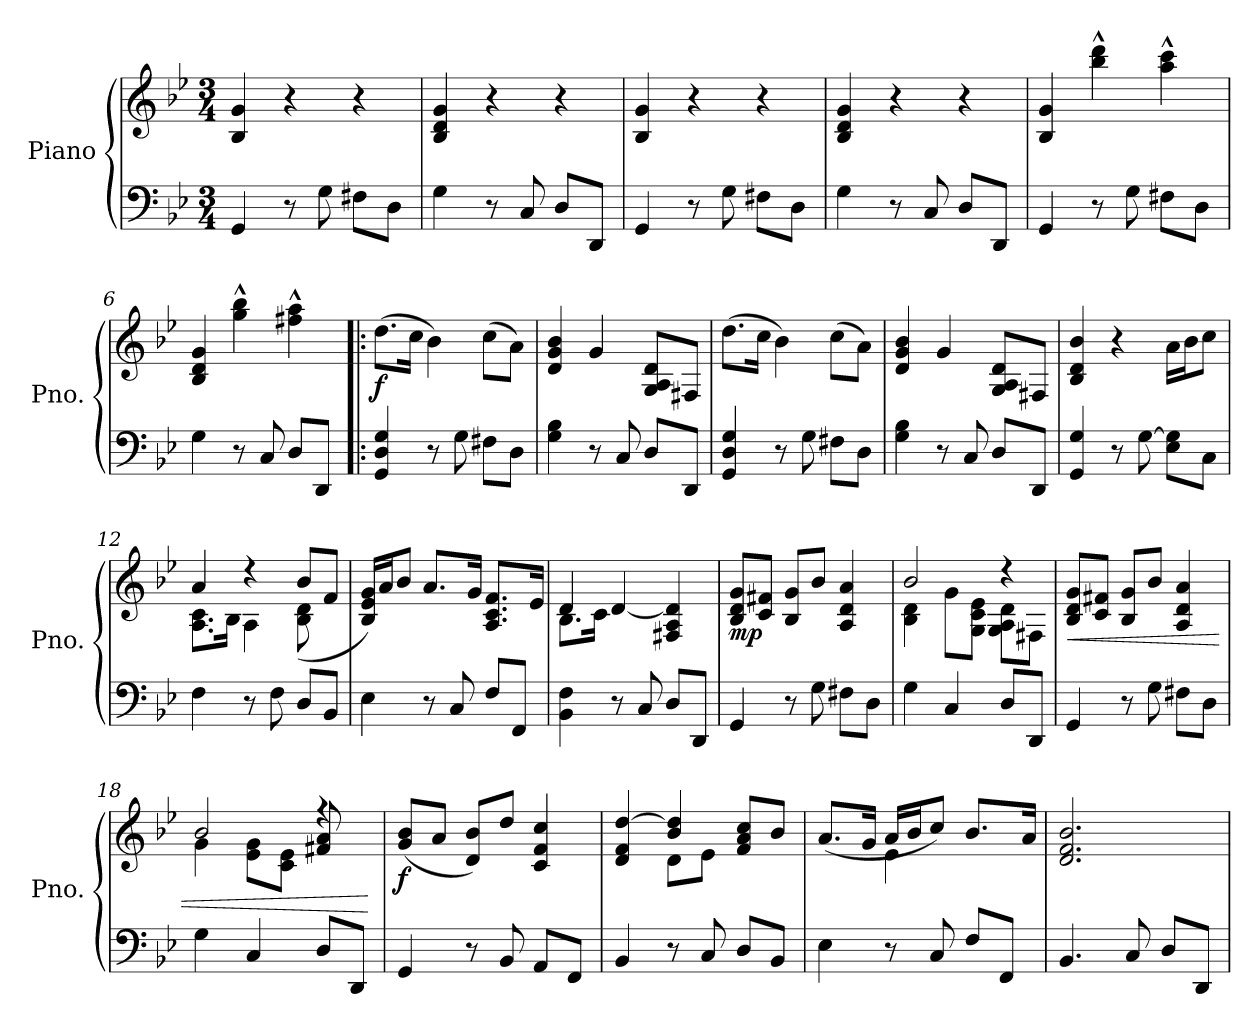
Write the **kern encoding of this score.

**kern	**kern	**dynam
*part1	*part1	*part1
*staff2	*staff1	*staff1/2
*I"Piano	*	*
*I'Pno.	*	*
*clefF4	*clefG2	*
*k[b-e-]	*k[b-e-]	*
*M3/4	*M3/4	*
*MM120	*MM120	*
=1	=1	=1
4GG/	4B-/ 4g/	.
8r	4r	.
8G\	.	.
8F#X\L	4r	.
8D\J	.	.
=2	=2	=2
4G\	4B-/ 4d/ 4g/	.
8r	4r	.
8C/	.	.
8D/L	4r	.
8DD/J	.	.
=3	=3	=3
4GG/	4B-/ 4g/	.
8r	4r	.
8G\	.	.
8F#X\L	4r	.
8D\J	.	.
=4	=4	=4
4G\	4B-/ 4d/ 4g/	.
8r	4r	.
8C/	.	.
8D/L	4r	.
8DD/J	.	.
=5	=5	=5
4GG/	4B-/ 4g/	.
8r	4bb-\^^ 4ddd\^^	.
8G\	.	.
8F#X\L	4aa\^^ 4ccc\^^	.
8D\J	.	.
!!LO:LB:g=z
=6	=6	=6
4G\	4B-/ 4d/ 4g/	.
8r	4gg\^^ 4bb-\^^	.
8C/	.	.
8D/L	4ff#X\^^ 4aa\^^	.
8DD/J	.	.
=7!|:	=7!|:	=7!|:
!	!	!LO:DY:b
4GG/ 4D/ 4G/	(>8.dd\L	f
.	16cc\Jk	.
8r	4b-\)	.
8G\	.	.
8F#X\L	(>8cc\L	.
8D\J	8a\J)	.
=8	=8	=8
4G\ 4B-\	4d/ 4g/ 4b-/	.
8r	4g/	.
8C/	.	.
8D/L	8G/ 8A/ 8d/L	.
8DD/J	8F#X/J	.
=9	=9	=9
4GG/ 4D/ 4G/	(>8.dd\L	.
.	16cc\Jk	.
8r	4b-\)	.
8G\	.	.
8F#X\L	(>8cc\L	.
8D\J	8a\J)	.
=10	=10	=10
4G\ 4B-\	4d/ 4g/ 4b-/	.
8r	4g/	.
8C/	.	.
8D/L	8G/ 8A/ 8d/L	.
8DD/J	8F#X/J	.
!!LO:LB:g=z
=11	=11	=11
4GG/ 4G/	4B-/ 4d/ 4b-/	.
8r	4r	.
[8G\	.	.
8E-\ 8G\]L	16a\LL	.
.	16b-\J	.
8C\J	8cc\J	.
=12	=12	=12
*	*^	*
4F\	4a/	8.A\ 8.c\L	.
.	.	16B-\Jk	.
8r	4r	4A\	.
8F\	.	.	.
8D/L	8b-/L	(<8B-\ 8d\	.
8BB-/J	8f/J	8ryy	.
*	*v	*v	*
=13	=13	=13
4E-\	16B-/ 16e-/ 16g/LL)	.
.	16a/J	.
.	8b-/J	.
8r	8.a/L	.
8C/	.	.
.	16g/Jk	.
8F/L	8.A/ 8.c/ 8.f/L	.
8FF/J	.	.
.	16e-/Jk	.
=14	=14	=14
*	*^	*
4BB-\ 4F\	4d/	8.B-\L	.
.	.	16c\Jk	.
8r	[4d/	2ryy	.
8C/	.	.	.
8D/L	4F#X/ 4A/ 4d/]	.	.
8DD/J	.	.	.
*	*v	*v	*
=15	=15	=15
!	!	!LO:DY:b
4GG/	8B-/ 8d/ 8g/L	mp
.	8c/ 8f#X/J	.
8r	8B-/ 8g/L	.
8G\	8b-/J	.
8F#X\L	4A/ 4d/ 4a/	.
8D\J	.	.
!!LO:LB:g=z
=16	=16	=16
*	*^	*
4G\	2b-/	4B-\ 4d\	.
4C/	.	8g\L	.
.	.	8G\ 8c\ 8e-\J	.
8D/L	4r	8G\ 8A\ 8d\L	.
8DD/J	.	8F#X\J	.
=17	=17	=17	=17
!	!	!	!LO:HP:b
*	*v	*v	*
4GG/	8B-/ 8d/ 8g/L	<
.	8c/ 8f#X/J	.
8r	8B-/ 8g/L	.
8G\	8b-/J	.
8F#X\L	4A/ 4d/ 4a/	.
8D\J	.	.
=18	=18	=18
*	*^	*
4G\	2b-/	4g\	.
4C/	.	8e-\ 8g\L	.
.	.	8c\ 8e-\J	.
8D/L	4r	8f#X/ 8a/	.
8DD/J	.	8ryy	.
*	*v	*v	*
.	.	[
=19	=19	=19
!	!	!LO:DY:b
4GG/	(<8g/ 8b-/L	f
.	8a/J	.
8r	8d/ 8b-/L)	.
8BB-/	8dd/J	.
8AA/L	4c/ 4f/ 4cc/	.
8FF/J	.	.
=20	=20	=20
*	*^	*
4BB-/	4d/ 4f/ [4dd/	4ryy	.
8r	4b-/ 4dd/]	8d\L	.
8C/	.	8e-\J	.
8D/L	8f/ 8a/ 8cc/L	4ryy	.
8BB-/J	8b-/J	.	.
!!LO:LB:g=z	!!
=21	=21	=21	=21
4E-\	(>8.a/L	4ryy	.
.	16g/Jk	.	.
8r	16a/LL	4e-\	.
.	16b-/J	.	.
8C/	8cc/J)	.	.
8F/L	8.b-/L	4ryy	.
8FF/J	.	.	.
.	16a/Jk	.	.
*	*v	*v	*
=22	=22	=22
4.BB-/	2.d/ 2.f/ 2.b-/	.
8C/	.	.
8D/L	.	.
8DD/J	.	.
=	=	=
*-	*-	*-
